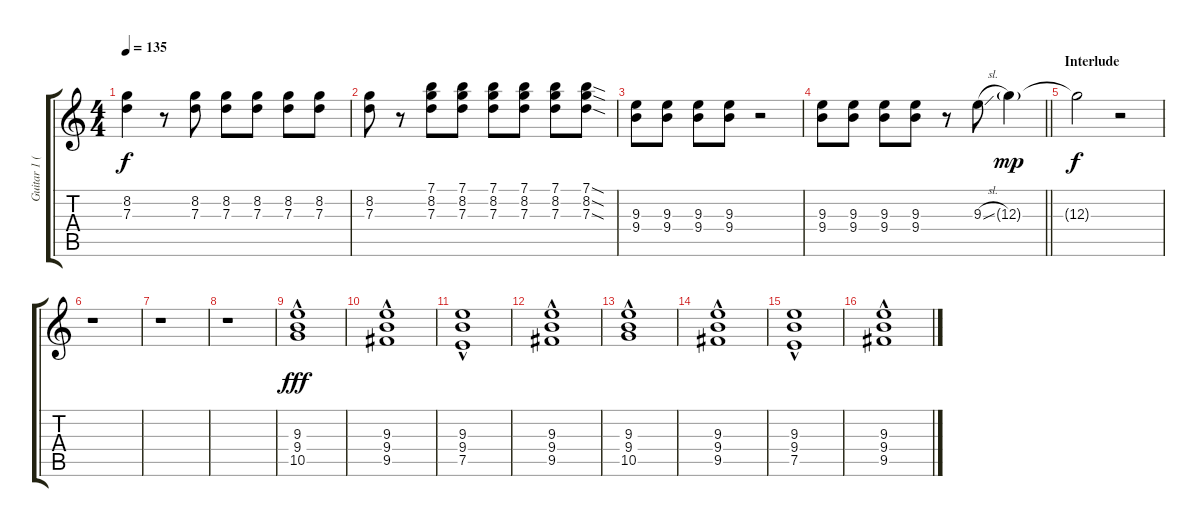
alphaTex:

\track ("Guitar 1 (Daniel Kessler)" "Guitar 1 (") {instrument overdrivenguitar}
\staff {score tabs}
\tuning (E4 B3 G3 D3 A2 E2) {hide}
\ts (4 4)
\tempo 135
\clef g2
\ks c
(8.2 7.3).4{dy f} r.8 (8.2 7.3).8 (8.2 7.3).8 (8.2 7.3).8 (8.2 7.3).8 (8.2 7.3).8 |
(8.2 7.3).8 r.8 (7.1 8.2 7.3).8 (7.1 8.2 7.3).8 (7.1 8.2 7.3).8 (7.1 8.2 7.3).8 (7.1 8.2 7.3).8 (7.1{sod} 8.2{sod} 7.3{sod}).8 |
(9.3 9.4).8 (9.3 9.4).8 (9.3 9.4).8 (9.3 9.4).8 r.2 |
\barLineRight lightlight
(9.3 9.4).8 (9.3 9.4).8 (9.3 9.4).8 (9.3 9.4).8 r.8 9.3{sl}.8 12.3{g}.4{dy mp} |
\section ("" "Interlude")
12.3{t}.2{dy f} r.2 |
r.1 |
r.1 |
r.1 |
(9.3 9.4 10.5{hac}).1{dy fff} |
(9.3 9.4 9.5{hac}).1 |
(9.3 9.4 7.5{hac}).1 |
(9.3 9.4 9.5{hac}).1 |
(9.3 9.4 10.5{hac}).1 |
(9.3 9.4 9.5{hac}).1 |
(9.3 9.4 7.5{hac}).1 |
(9.3 9.4 9.5{hac}).1
